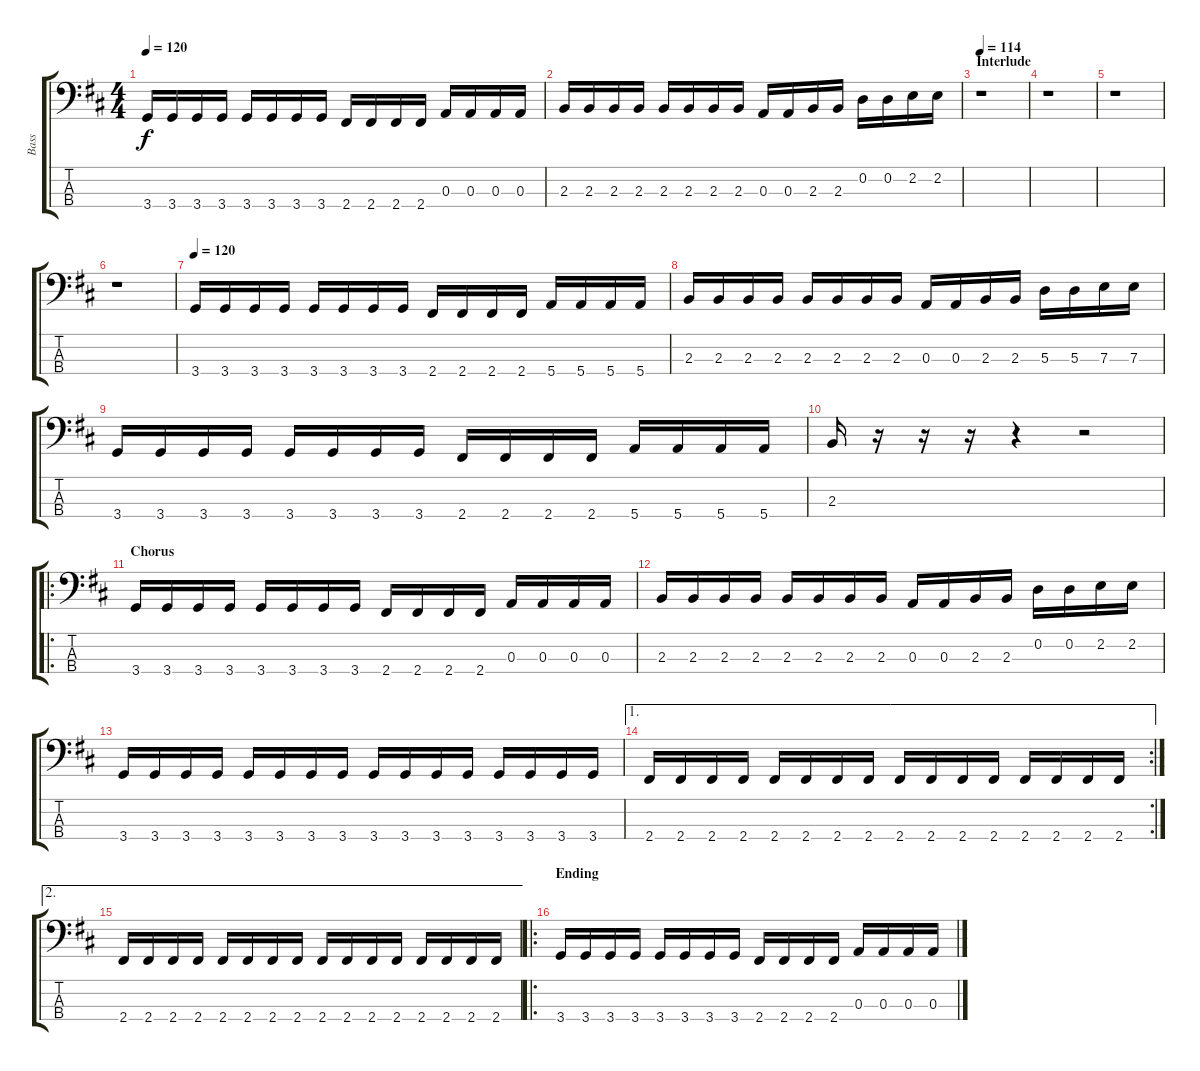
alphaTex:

\track ("Bass" "Bass") {instrument electricbasspick}
\staff {score tabs}
\tuning (G2 D2 A1 E1) {hide}
\ts (4 4)
\tempo 120
\clef f4
\ks d
3.4.16{dy f} 3.4.16 3.4.16 3.4.16 3.4.16 3.4.16 3.4.16 3.4.16 2.4.16 2.4.16 2.4.16 2.4.16 0.3.16 0.3.16 0.3.16 0.3.16 |
2.3.16 2.3.16 2.3.16 2.3.16 2.3.16 2.3.16 2.3.16 2.3.16 0.3.16 0.3.16 2.3.16 2.3.16 0.2.16 0.2.16 2.2.16 2.2.16 |
\section ("" "Interlude")
\tempo 114
r.1 |
r.1 |
r.1 |
r.1 |
\tempo 120
3.4.16 3.4.16 3.4.16 3.4.16 3.4.16 3.4.16 3.4.16 3.4.16 2.4.16 2.4.16 2.4.16 2.4.16 5.4.16 5.4.16 5.4.16 5.4.16 |
2.3.16 2.3.16 2.3.16 2.3.16 2.3.16 2.3.16 2.3.16 2.3.16 0.3.16 0.3.16 2.3.16 2.3.16 5.3.16 5.3.16 7.3.16 7.3.16 |
3.4.16 3.4.16 3.4.16 3.4.16 3.4.16 3.4.16 3.4.16 3.4.16 2.4.16 2.4.16 2.4.16 2.4.16 5.4.16 5.4.16 5.4.16 5.4.16 |
2.3.16 r.16 r.16 r.16 r.4 r.2 |
\ro
\section ("" "Chorus")
3.4.16 3.4.16 3.4.16 3.4.16 3.4.16 3.4.16 3.4.16 3.4.16 2.4.16 2.4.16 2.4.16 2.4.16 0.3.16 0.3.16 0.3.16 0.3.16 |
2.3.16 2.3.16 2.3.16 2.3.16 2.3.16 2.3.16 2.3.16 2.3.16 0.3.16 0.3.16 2.3.16 2.3.16 0.2.16 0.2.16 2.2.16 2.2.16 |
3.4.16 3.4.16 3.4.16 3.4.16 3.4.16 3.4.16 3.4.16 3.4.16 3.4.16 3.4.16 3.4.16 3.4.16 3.4.16 3.4.16 3.4.16 3.4.16 |
\ae 1
\rc 2
2.4.16 2.4.16 2.4.16 2.4.16 2.4.16 2.4.16 2.4.16 2.4.16 2.4.16 2.4.16 2.4.16 2.4.16 2.4.16 2.4.16 2.4.16 2.4.16 |
\ae 2
2.4.16 2.4.16 2.4.16 2.4.16 2.4.16 2.4.16 2.4.16 2.4.16 2.4.16 2.4.16 2.4.16 2.4.16 2.4.16 2.4.16 2.4.16 2.4.16 |
\ro
\section ("" "Ending")
3.4.16 3.4.16 3.4.16 3.4.16 3.4.16 3.4.16 3.4.16 3.4.16 2.4.16 2.4.16 2.4.16 2.4.16 0.3.16 0.3.16 0.3.16 0.3.16
